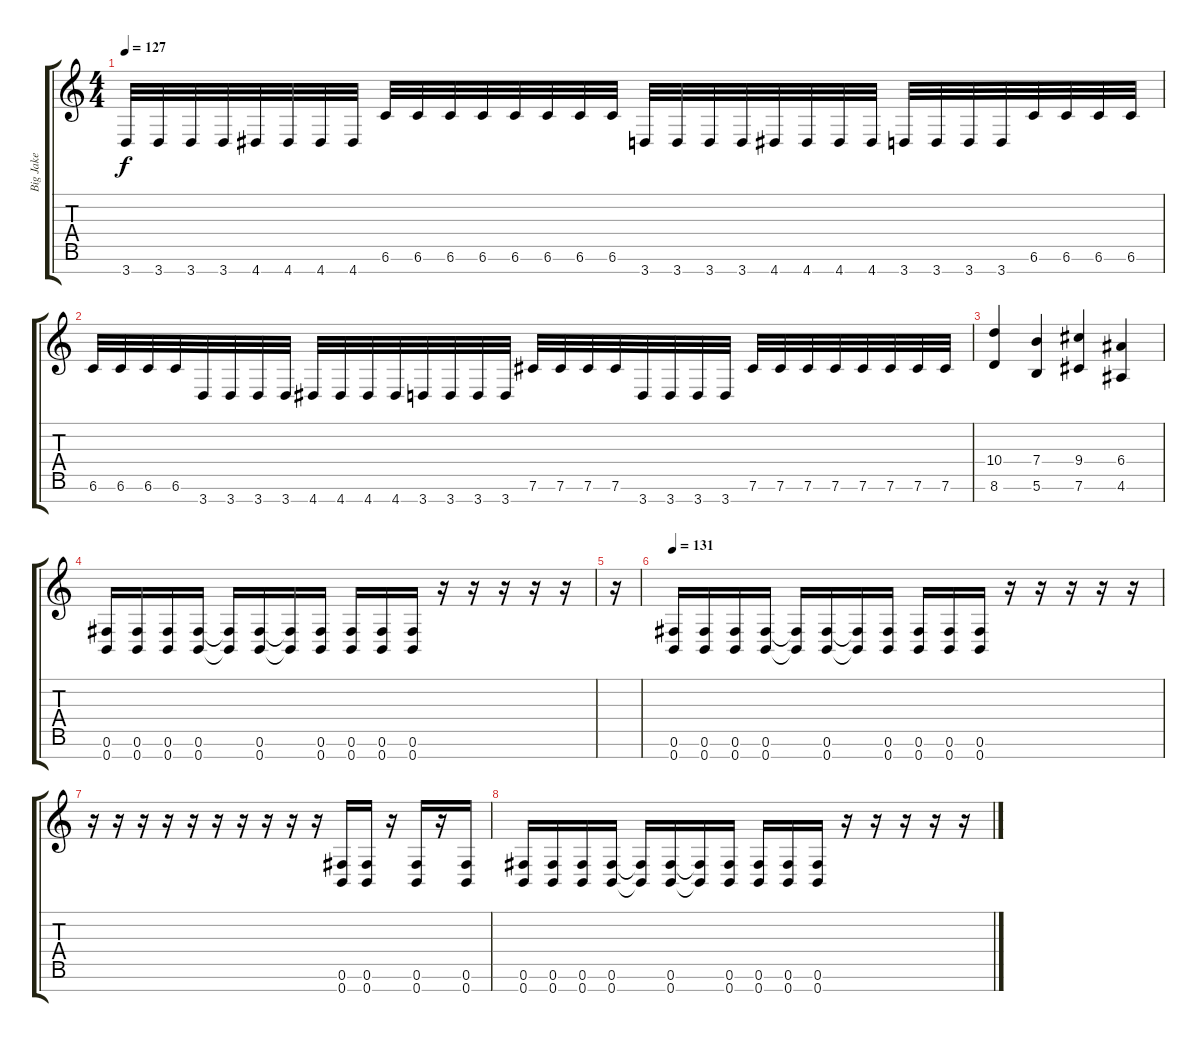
\track ("Big Jake" "Big Jake") {instrument distortionguitar}
\staff {score tabs}
\tuning (Gb4 Db4 A3 E3 B2 Gb2 B1) {hide}
\ts (4 4)
\tempo 127
\clef g2
\ks c
3.7.32{dy f} 3.7.32 3.7.32 3.7.32 4.7.32 4.7.32 4.7.32 4.7.32 6.6.32 6.6.32 6.6.32 6.6.32 6.6.32 6.6.32 6.6.32 6.6.32 3.7.32 3.7.32 3.7.32 3.7.32 4.7.32 4.7.32 4.7.32 4.7.32 3.7.32 3.7.32 3.7.32 3.7.32 6.6.32 6.6.32 6.6.32 6.6.32 |
6.6.32 6.6.32 6.6.32 6.6.32 3.7.32 3.7.32 3.7.32 3.7.32 4.7.32 4.7.32 4.7.32 4.7.32 3.7.32 3.7.32 3.7.32 3.7.32 7.6.32 7.6.32 7.6.32 7.6.32 3.7.32 3.7.32 3.7.32 3.7.32 7.6.32 7.6.32 7.6.32 7.6.32 7.6.32 7.6.32 7.6.32 7.6.32 |
(10.4 8.6).4 (7.4 5.6).4 (9.4 7.6).4 (6.4 4.6).4 |
(0.6 0.7).16 (0.6 0.7).16 (0.6 0.7).16 (0.6 0.7).16 (0.6{t} 0.7{t}).16 (0.6 0.7).16 (0.6{t} 0.7{t}).16 (0.6 0.7).16 (0.6 0.7).16 (0.6 0.7).16 (0.6 0.7).16 r.16 r.16 r.16 r.16 r.16 |
r.16 |
\tempo 131
(0.6 0.7).16 (0.6 0.7).16 (0.6 0.7).16 (0.6 0.7).16 (0.6{t} 0.7{t}).16 (0.6 0.7).16 (0.6{t} 0.7{t}).16 (0.6 0.7).16 (0.6 0.7).16 (0.6 0.7).16 (0.6 0.7).16 r.16 r.16 r.16 r.16 r.16 |
r.16 r.16 r.16 r.16 r.16 r.16 r.16 r.16 r.16 r.16 (0.6 0.7).16 (0.6 0.7).16 r.16 (0.6 0.7).16 r.16 (0.6 0.7).16 |
(0.6 0.7).16 (0.6 0.7).16 (0.6 0.7).16 (0.6 0.7).16 (0.6{t} 0.7{t}).16 (0.6 0.7).16 (0.6{t} 0.7{t}).16 (0.6 0.7).16 (0.6 0.7).16 (0.6 0.7).16 (0.6 0.7).16 r.16 r.16 r.16 r.16 r.16
